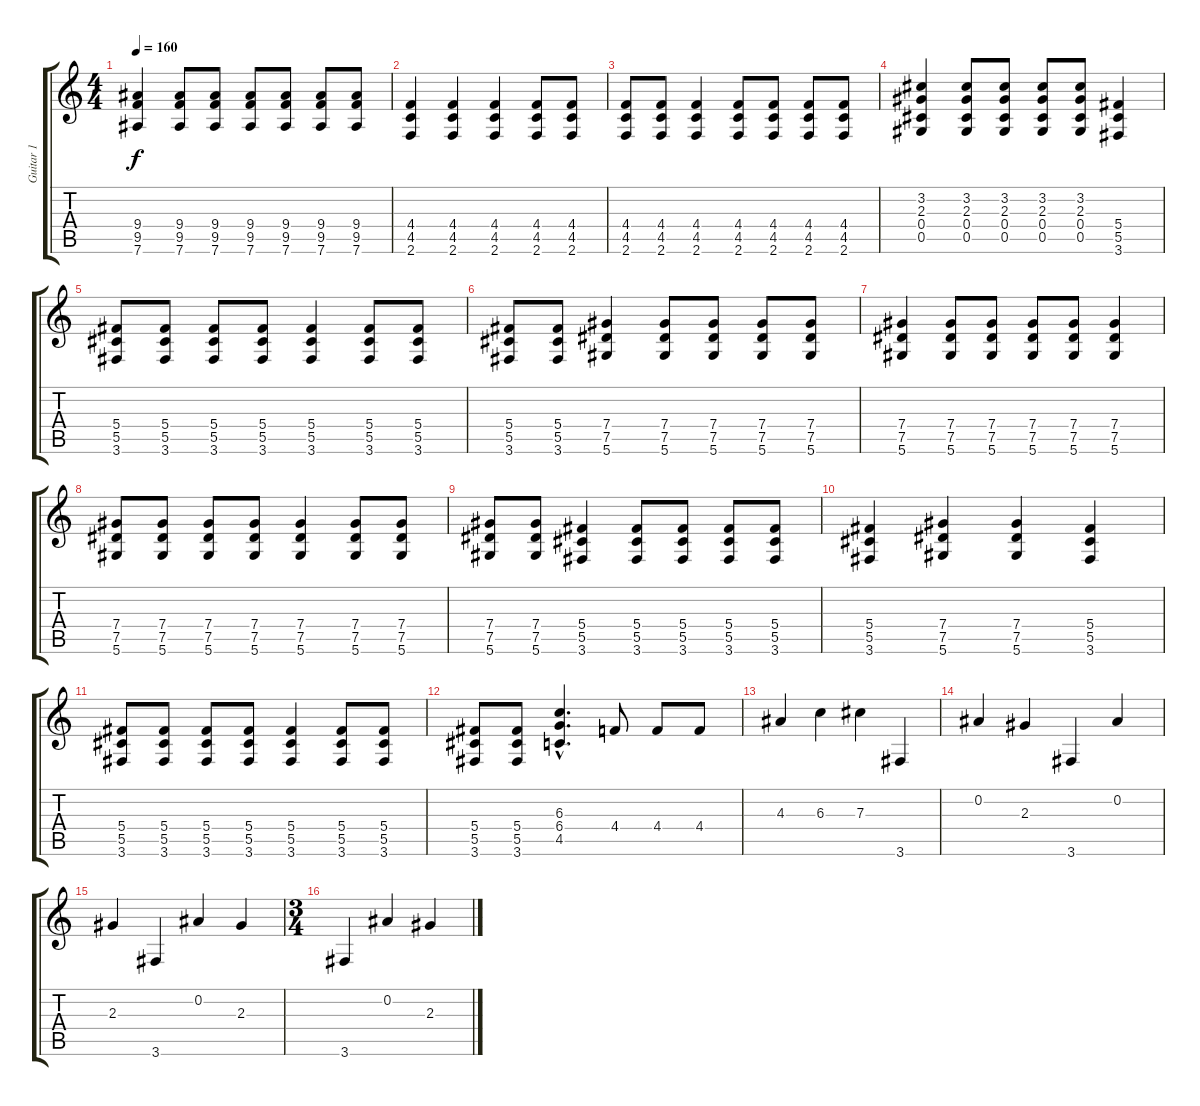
\track ("Guitar 1" "Guitar 1") {instrument distortionguitar}
\staff {score tabs}
\tuning (Eb4 Bb3 Gb3 Db3 Ab2 Eb2) {hide}
\ts (4 4)
\tempo 160
\clef g2
\ks c
(9.4 9.5 7.6).4{dy f instrument distortionguitar} (9.4 9.5 7.6).8 (9.4 9.5 7.6).8 (9.4 9.5 7.6).8 (9.4 9.5 7.6).8 (9.4 9.5 7.6).8 (9.4 9.5 7.6).8 |
(4.4 4.5 2.6).4 (4.4 4.5 2.6).4 (4.4 4.5 2.6).4 (4.4 4.5 2.6).8 (4.4 4.5 2.6).8 |
(4.4 4.5 2.6).8 (4.4 4.5 2.6).8 (4.4 4.5 2.6).4 (4.4 4.5 2.6).8 (4.4 4.5 2.6).8 (4.4 4.5 2.6).8 (4.4 4.5 2.6).8 |
(3.2 2.3 0.4 0.5).4 (3.2 2.3 0.4 0.5).8 (3.2 2.3 0.4 0.5).8 (3.2 2.3 0.4 0.5).8 (3.2 2.3 0.4 0.5).8 (5.4 5.5 3.6).4 |
(5.4 5.5 3.6).8 (5.4 5.5 3.6).8 (5.4 5.5 3.6).8 (5.4 5.5 3.6).8 (5.4 5.5 3.6).4 (5.4 5.5 3.6).8 (5.4 5.5 3.6).8 |
(5.4 5.5 3.6).8 (5.4 5.5 3.6).8 (7.4 7.5 5.6).4 (7.4 7.5 5.6).8 (7.4 7.5 5.6).8 (7.4 7.5 5.6).8 (7.4 7.5 5.6).8 |
(7.4 7.5 5.6).4 (7.4 7.5 5.6).8 (7.4 7.5 5.6).8 (7.4 7.5 5.6).8 (7.4 7.5 5.6).8 (7.4 7.5 5.6).4 |
(7.4 7.5 5.6).8 (7.4 7.5 5.6).8 (7.4 7.5 5.6).8 (7.4 7.5 5.6).8 (7.4 7.5 5.6).4 (7.4 7.5 5.6).8 (7.4 7.5 5.6).8 |
(7.4 7.5 5.6).8 (7.4 7.5 5.6).8 (5.4 5.5 3.6).4 (5.4 5.5 3.6).8 (5.4 5.5 3.6).8 (5.4 5.5 3.6).8 (5.4 5.5 3.6).8 |
(5.4 5.5 3.6).4 (7.4 7.5 5.6).4 (7.4 7.5 5.6).4 (5.4 5.5 3.6).4 |
(5.4 5.5 3.6).8 (5.4 5.5 3.6).8 (5.4 5.5 3.6).8 (5.4 5.5 3.6).8 (5.4 5.5 3.6).4 (5.4 5.5 3.6).8 (5.4 5.5 3.6).8 |
(5.4 5.5 3.6).8 (5.4 5.5 3.6).8 (6.3{hac} 6.4{hac} 4.5{hac}).4{d} 4.4.8 4.4.8 4.4.8 |
4.3.4 6.3.4 7.3.4 3.6.4 |
0.2.4 2.3.4 3.6.4 0.2.4 |
2.3.4 3.6.4 0.2.4 2.3.4 |
\ts (3 4)
3.6.4 0.2.4 2.3.4
